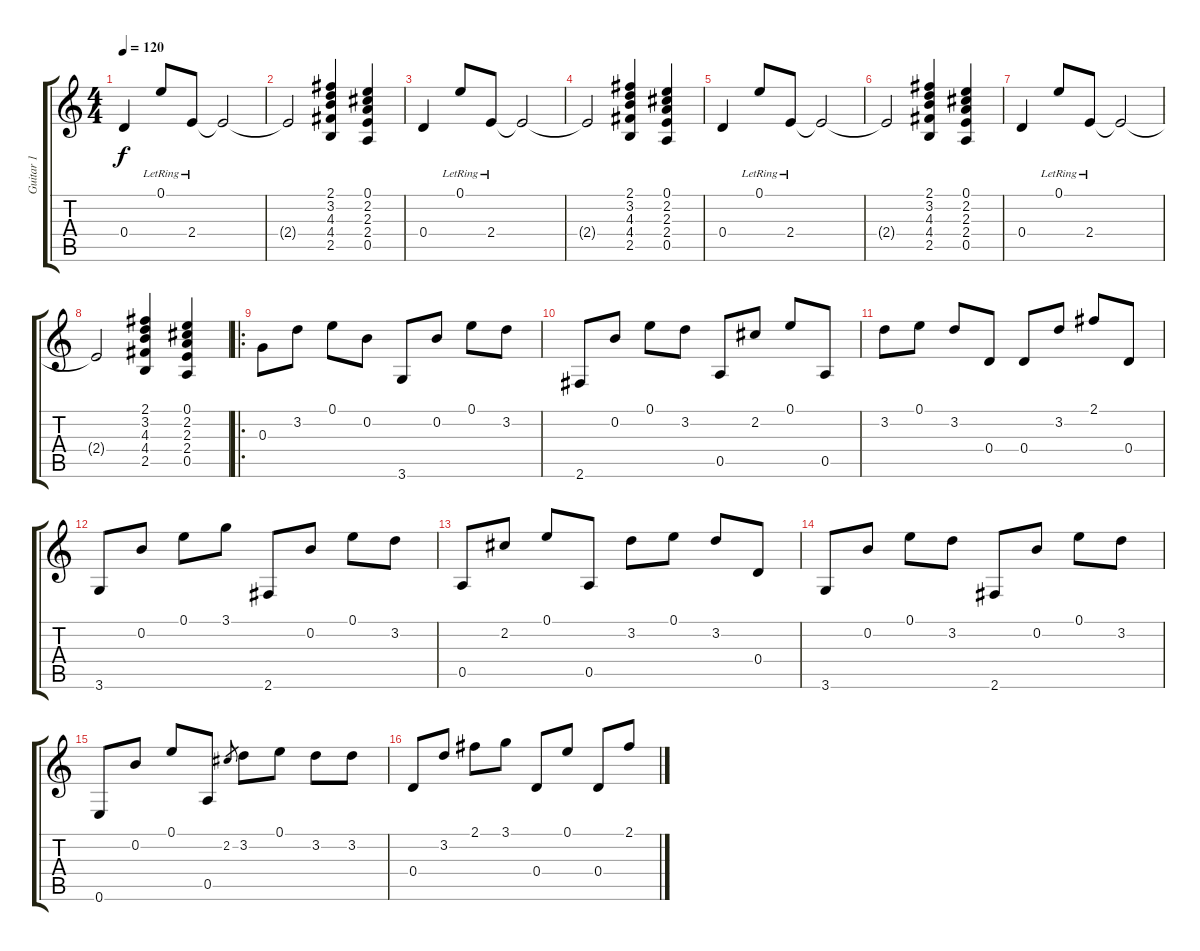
\track ("Guitar 1" "Guitar 1") {instrument acousticguitarsteel}
\staff {score tabs}
\tuning (E4 B3 G3 D3 A2 E2) {hide}
\ts (4 4)
\tempo 120
\clef g2
\ks c
0.4.4{dy f instrument acousticguitarsteel} 0.1{lr}.8 2.4{lr}.8 2.4{t}.2 |
2.4{t}.2 (2.1 3.2 4.3 4.4 2.5).4 (0.1 2.2 2.3 2.4 0.5).4 |
0.4.4 0.1{lr}.8 2.4{lr}.8 2.4{t}.2 |
2.4{t}.2 (2.1 3.2 4.3 4.4 2.5).4 (0.1 2.2 2.3 2.4 0.5).4 |
0.4.4 0.1{lr}.8 2.4{lr}.8 2.4{t}.2 |
2.4{t}.2 (2.1 3.2 4.3 4.4 2.5).4 (0.1 2.2 2.3 2.4 0.5).4 |
0.4.4 0.1{lr}.8 2.4{lr}.8 2.4{t}.2 |
2.4{t}.2 (2.1 3.2 4.3 4.4 2.5).4 (0.1 2.2 2.3 2.4 0.5).4 |
\ro
0.3.8 3.2.8 0.1.8 0.2.8 3.6.8 0.2.8 0.1.8 3.2.8 |
2.6.8 0.2.8 0.1.8 3.2.8 0.5.8 2.2.8 0.1.8 0.5.8 |
3.2.8 0.1.8 3.2.8 0.4.8 0.4.8 3.2.8 2.1.8 0.4.8 |
3.6.8 0.2.8 0.1.8 3.1.8 2.6.8 0.2.8 0.1.8 3.2.8 |
0.5.8 2.2.8 0.1.8 0.5.8 3.2.8 0.1.8 3.2.8 0.4.8 |
3.6.8 0.2.8 0.1.8 3.2.8 2.6.8 0.2.8 0.1.8 3.2.8 |
0.6.8 0.2.8 0.1.8 0.5.8 2.2.8{gr} 3.2.8 0.1.8 3.2.8 3.2.8 |
0.4.8 3.2.8 2.1.8 3.1.8 0.4.8 0.1.8 0.4.8 2.1.8
